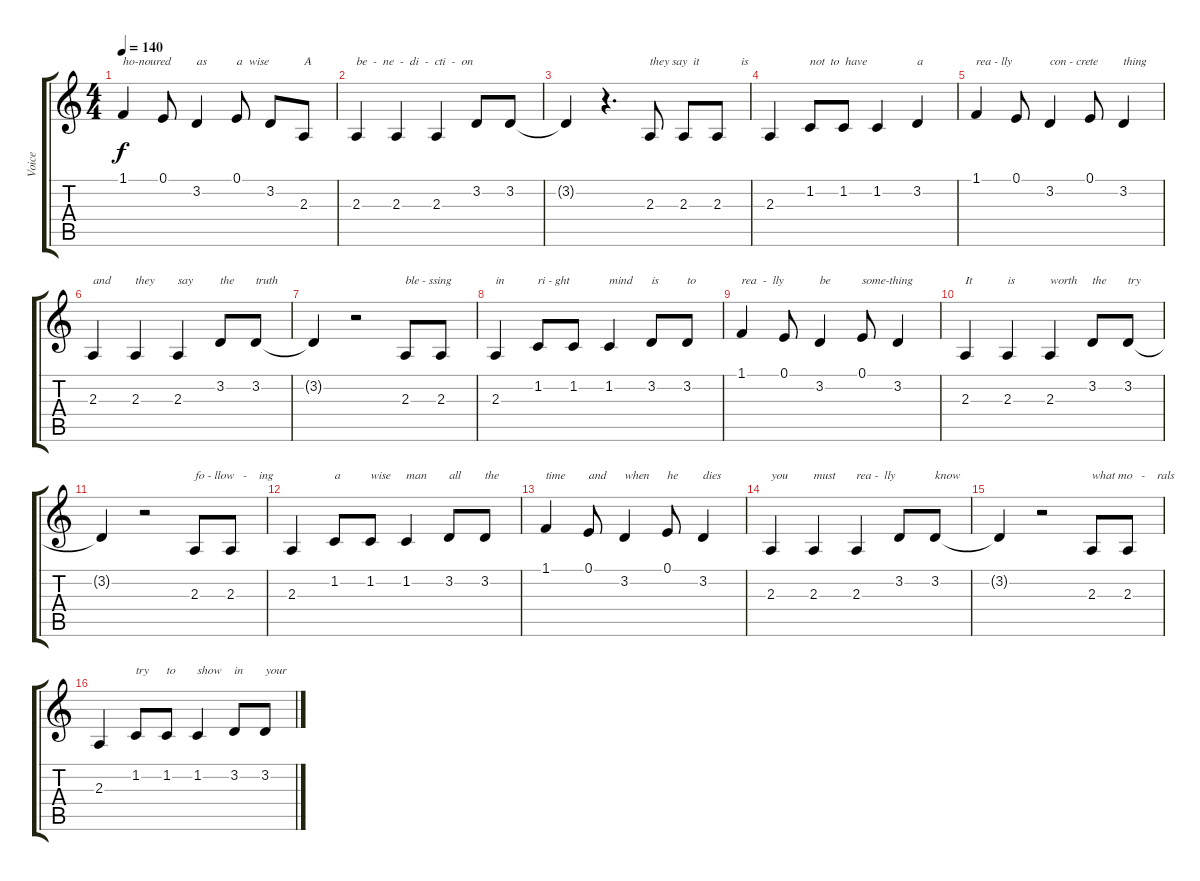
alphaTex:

\track ("Voice" "Voice") {instrument cello}
\staff {score tabs}
\tuning (E4 B3 G3 D3 A2 E2) {hide}
\ts (4 4)
\tempo 140
\clef g2
\ks c
1.1.4{txt "ho-noured" dy f} 0.1.8 3.2.4{txt "as"} 0.1.8{txt "a  wise"} 3.2.8 2.3.8{txt "A"} |
2.3.4{txt "be  -  ne  -  di  -  cti  -  on"} 2.3.4 2.3.4 3.2.8 3.2.8 |
3.2{t}.4 r.4{d} 2.3.8{txt "they say  it              is"} 2.3.8 2.3.8 |
2.3.4 1.2.8{txt "not  to  have"} 1.2.8 1.2.4 3.2.4{txt "a"} |
1.1.4{txt "rea - lly"} 0.1.8 3.2.4{txt "con - crete"} 0.1.8 3.2.4{txt "thing"} |
2.3.4{txt "and"} 2.3.4{txt "they"} 2.3.4{txt "say"} 3.2.8{txt "the"} 3.2.8{txt "truth"} |
3.2{t}.4 r.2 2.3.8{txt "ble - ssing"} 2.3.8 |
2.3.4{txt "in"} 1.2.8{txt "ri - ght"} 1.2.8 1.2.4{txt "mind"} 3.2.8{txt "is"} 3.2.8{txt "to"} |
1.1.4{txt "rea  -  lly"} 0.1.8 3.2.4{txt "be"} 0.1.8{txt "some-thing"} 3.2.4 |
2.3.4{txt "It"} 2.3.4{txt "is"} 2.3.4{txt "worth"} 3.2.8{txt "the"} 3.2.8{txt "try"} |
3.2{t}.4 r.2 2.3.8{txt "fo - llow   -    ing"} 2.3.8 |
2.3.4 1.2.8{txt "a"} 1.2.8{txt "wise"} 1.2.4{txt "man"} 3.2.8{txt "all"} 3.2.8{txt "the"} |
1.1.4{txt "time"} 0.1.8{txt "and"} 3.2.4{txt "when"} 0.1.8{txt "he"} 3.2.4{txt "dies"} |
2.3.4{txt "you"} 2.3.4{txt "must"} 2.3.4{txt "rea -  lly"} 3.2.8 3.2.8{txt "know"} |
3.2{t}.4 r.2 2.3.8{txt "what mo   -    rals"} 2.3.8 |
2.3.4 1.2.8{txt "try"} 1.2.8{txt "to"} 1.2.4{txt "show"} 3.2.8{txt "in"} 3.2.8{txt "your"}
